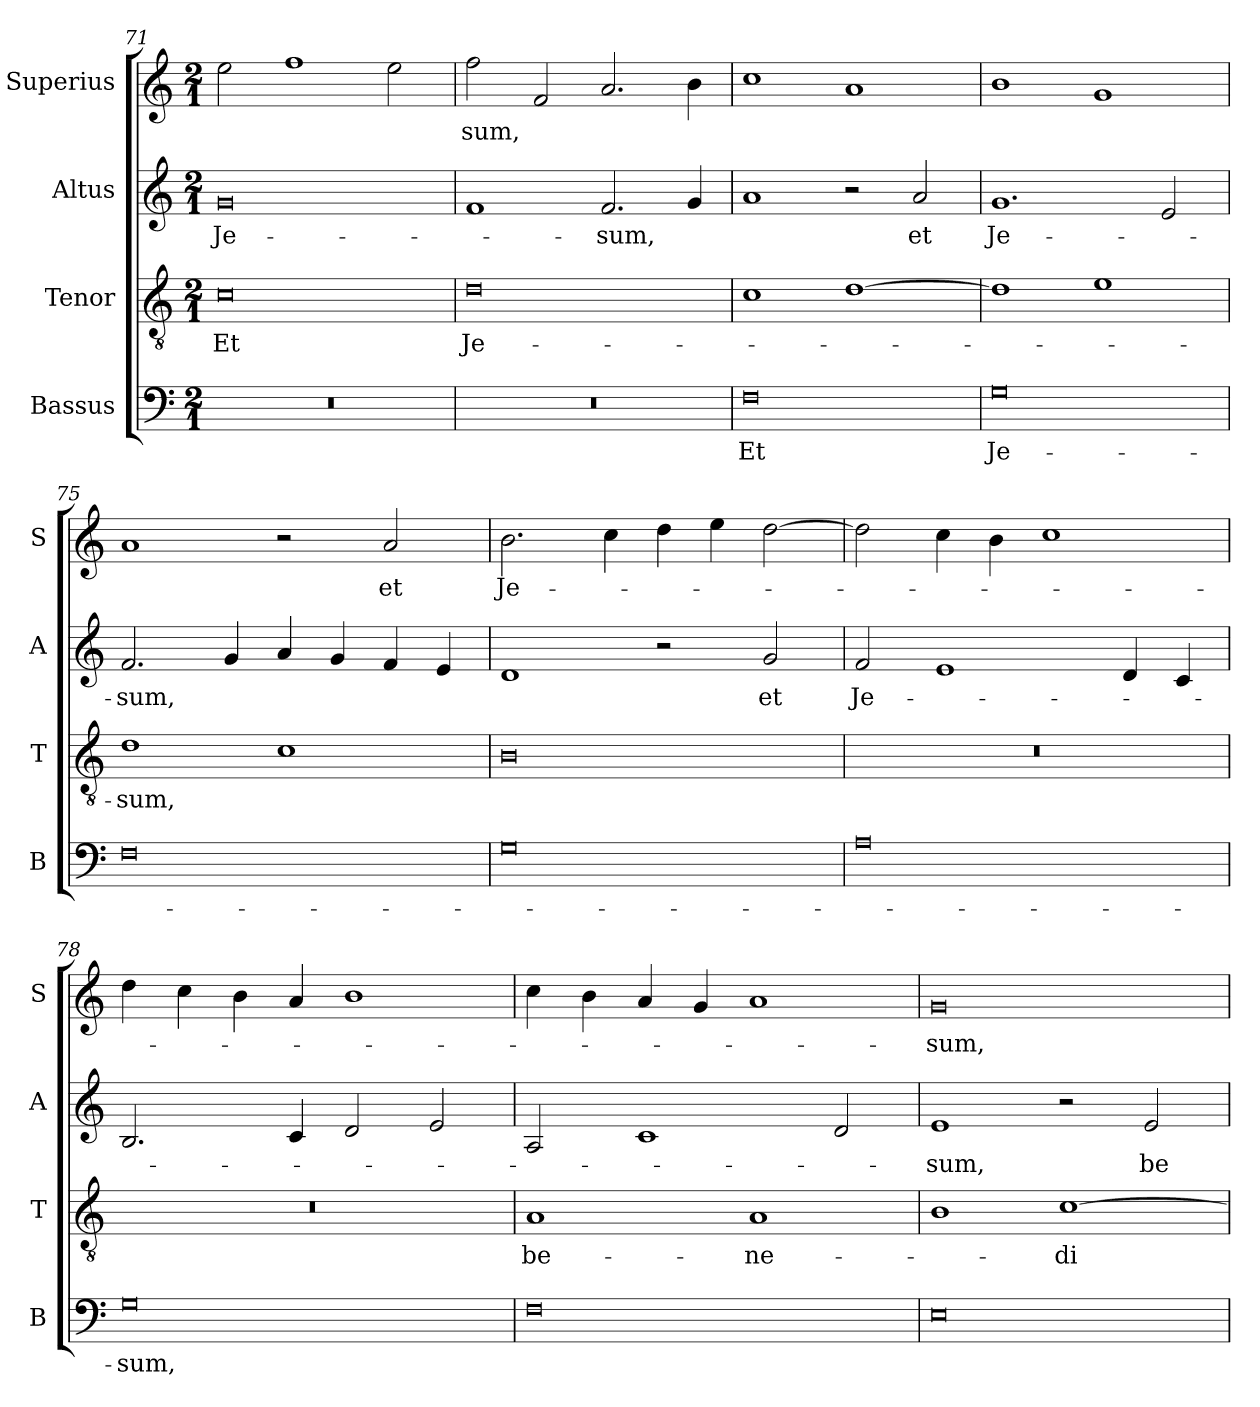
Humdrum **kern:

**kern	**text	**kern	**text	**kern	**text	**kern	**text
*part4	*part4	*part3	*part3	*part2	*part2	*part1	*part1
*staff4	*staff4	*staff3	*staff3	*staff2	*staff2	*staff1	*staff1
*I"Bassus	*	*I"Tenor	*	*I"Altus	*	*I"Superius	*
*I'B	*	*I'T	*	*I'A	*	*I'S	*
*clefF4	*	*clefGv2	*	*clefG2	*	*clefG2	*
*k[]	*	*k[]	*	*k[]	*	*k[]	*
*C:	*	*C:	*	*C:	*	*C:	*
*M2/1	*	*M2/1	*	*M2/1	*	*M2/1	*
=71	=71	=71	=71	=71	=71	=71	=71
0r	.	0c	Et	0g	Je-	2ee	.
.	.	.	.	.	.	1ff	.
.	.	.	.	.	.	2ee	.
=72	=72	=72	=72	=72	=72	=72	=72
0r	.	0d	Je-	1f	.	2ff	-sum,
.	.	.	.	.	.	2f	.
.	.	.	.	2.f	-sum,	2.a	.
.	.	.	.	4g	.	4b	.
=73	=73	=73	=73	=73	=73	=73	=73
0F	Et	1c	.	1a	.	1cc	.
.	.	[1d	.	2r	.	1a	.
.	.	.	.	2a	et	.	.
=74	=74	=74	=74	=74	=74	=74	=74
0G	Je-	1d]	.	1.g	Je-	1b	.
.	.	1e	.	.	.	1g	.
.	.	.	.	2e	.	.	.
=75	=75	=75	=75	=75	=75	=75	=75
0F	.	1d	-sum,	2.f	-sum,	1a	.
.	.	.	.	4g	.	.	.
.	.	1c	.	4a	.	2r	.
.	.	.	.	4g	.	.	.
.	.	.	.	4f	.	2a	et
.	.	.	.	4e	.	.	.
=76	=76	=76	=76	=76	=76	=76	=76
0G	.	0B	.	1d	.	2.b	Je-
.	.	.	.	.	.	4cc	.
.	.	.	.	2r	.	4dd	.
.	.	.	.	.	.	4ee	.
.	.	.	.	2g	et	[2dd	.
=77	=77	=77	=77	=77	=77	=77	=77
0A	.	0r	.	2f	Je-	2dd]	.
.	.	.	.	1e	.	4cc	.
.	.	.	.	.	.	4b	.
.	.	.	.	.	.	1cc	.
.	.	.	.	4d	.	.	.
.	.	.	.	4c	.	.	.
=78	=78	=78	=78	=78	=78	=78	=78
0G	-sum,	0r	.	2.B	.	4dd	.
.	.	.	.	.	.	4cc	.
.	.	.	.	.	.	4b	.
.	.	.	.	4c	.	4a	.
.	.	.	.	2d	.	1b	.
.	.	.	.	2e	.	.	.
=79	=79	=79	=79	=79	=79	=79	=79
0F	.	1A	be-	2A	.	4cc	.
.	.	.	.	.	.	4b	.
.	.	.	.	1c	.	4a	.
.	.	.	.	.	.	4g	.
.	.	1A	-ne-	.	.	1a	.
.	.	.	.	2d	.	.	.
=80	=80	=80	=80	=80	=80	=80	=80
0E	.	1B	.	1e	-sum,	0g	-sum,
.	.	[1c	-di-	2r	.	.	.
.	.	.	.	2e	be-	.	.
=	=	=	=	=	=	=	=
*-	*-	*-	*-	*-	*-	*-	*-
